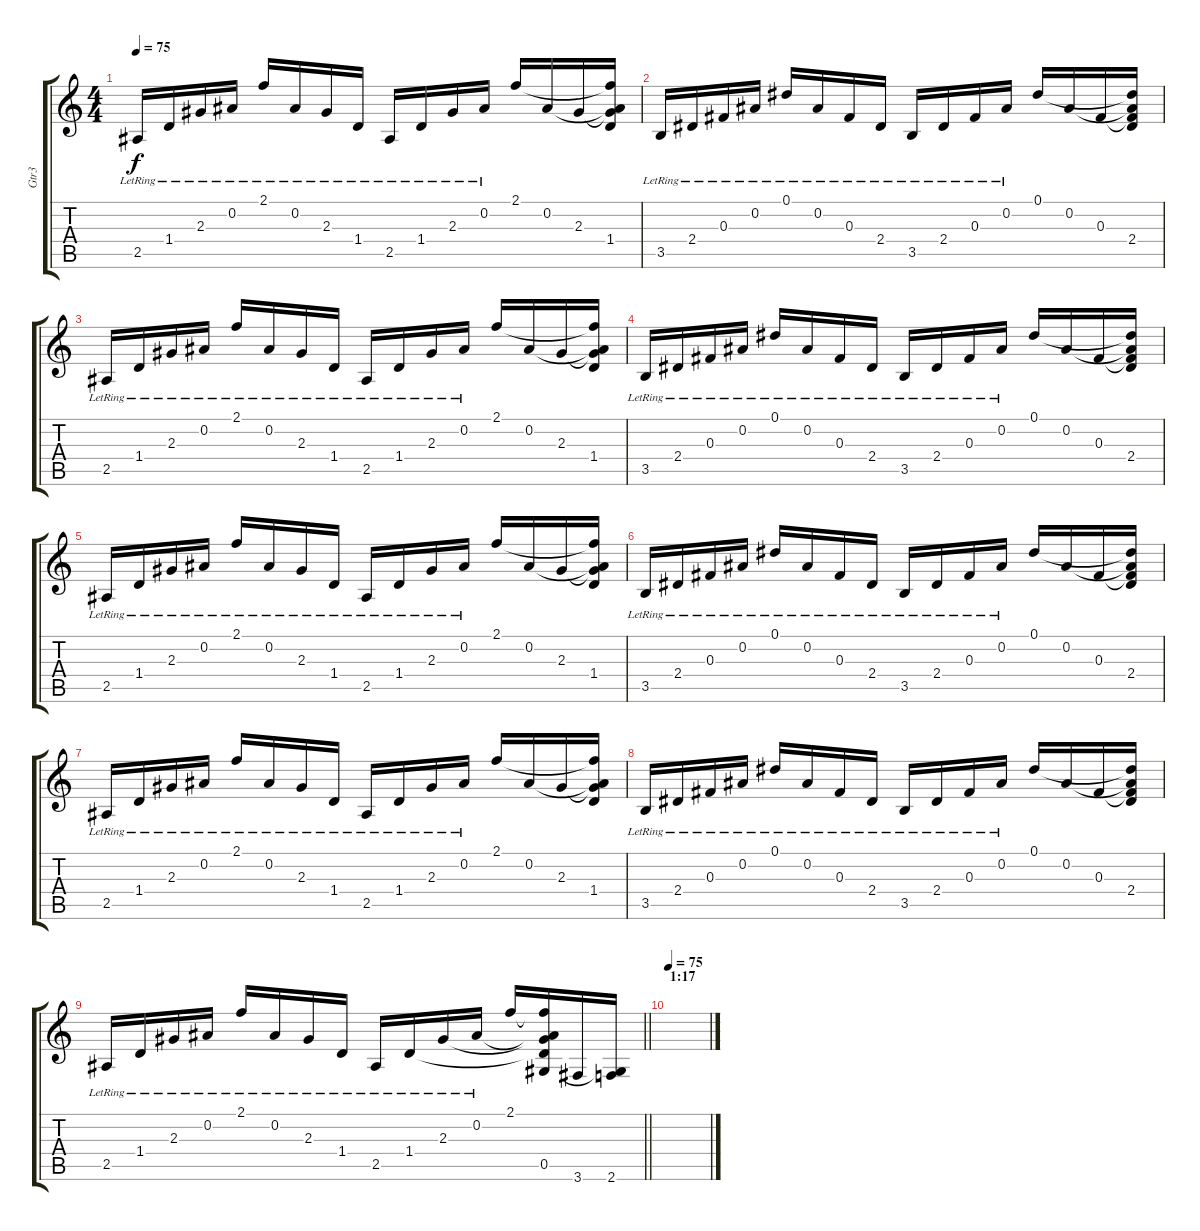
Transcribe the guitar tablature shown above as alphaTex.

\track ("Gtr3" "Gtr3") {instrument overdrivenguitar}
\staff {score tabs}
\tuning (Eb4 Bb3 Gb3 Db3 Ab2 Eb2) {hide}
\ts (4 4)
\tempo 75
\clef g2
\ks c
2.5{lr}.16{dy f} 1.4{lr}.16 2.3{lr}.16 0.2{lr}.16 2.1{lr}.16 0.2{lr}.16 2.3{lr}.16 1.4{lr}.16 2.5{lr}.16 1.4{lr}.16 2.3{lr}.16 0.2{lr}.16 2.1.16 0.2.16 2.3.16 (2.1{t} 0.2{t} 2.3{t} 1.4).16 |
3.5{lr}.16{instrument acousticguitarsteel} 2.4{lr}.16 0.3{lr}.16 0.2{lr}.16 0.1{lr}.16 0.2{lr}.16 0.3{lr}.16 2.4{lr}.16 3.5{lr}.16 2.4{lr}.16 0.3{lr}.16 0.2{lr}.16 0.1.16 0.2.16 0.3.16 (0.1{t} 0.2{t} 0.3{t} 2.4).16 |
2.5{lr}.16 1.4{lr}.16 2.3{lr}.16 0.2{lr}.16 2.1{lr}.16 0.2{lr}.16 2.3{lr}.16 1.4{lr}.16 2.5{lr}.16 1.4{lr}.16 2.3{lr}.16 0.2{lr}.16 2.1.16 0.2.16 2.3.16 (2.1{t} 0.2{t} 2.3{t} 1.4).16 |
3.5{lr}.16{instrument acousticguitarsteel} 2.4{lr}.16 0.3{lr}.16 0.2{lr}.16 0.1{lr}.16 0.2{lr}.16 0.3{lr}.16 2.4{lr}.16 3.5{lr}.16 2.4{lr}.16 0.3{lr}.16 0.2{lr}.16 0.1.16 0.2.16 0.3.16 (0.1{t} 0.2{t} 0.3{t} 2.4).16 |
2.5{lr}.16 1.4{lr}.16 2.3{lr}.16 0.2{lr}.16 2.1{lr}.16 0.2{lr}.16 2.3{lr}.16 1.4{lr}.16 2.5{lr}.16 1.4{lr}.16 2.3{lr}.16 0.2{lr}.16 2.1.16 0.2.16 2.3.16 (2.1{t} 0.2{t} 2.3{t} 1.4).16 |
3.5{lr}.16{instrument acousticguitarsteel} 2.4{lr}.16 0.3{lr}.16 0.2{lr}.16 0.1{lr}.16 0.2{lr}.16 0.3{lr}.16 2.4{lr}.16 3.5{lr}.16 2.4{lr}.16 0.3{lr}.16 0.2{lr}.16 0.1.16 0.2.16 0.3.16 (0.1{t} 0.2{t} 0.3{t} 2.4).16 |
2.5{lr}.16 1.4{lr}.16 2.3{lr}.16 0.2{lr}.16 2.1{lr}.16 0.2{lr}.16 2.3{lr}.16 1.4{lr}.16 2.5{lr}.16 1.4{lr}.16 2.3{lr}.16 0.2{lr}.16 2.1.16 0.2.16 2.3.16 (2.1{t} 0.2{t} 2.3{t} 1.4).16 |
3.5{lr}.16{instrument acousticguitarsteel} 2.4{lr}.16 0.3{lr}.16 0.2{lr}.16 0.1{lr}.16 0.2{lr}.16 0.3{lr}.16 2.4{lr}.16 3.5{lr}.16 2.4{lr}.16 0.3{lr}.16 0.2{lr}.16 0.1.16 0.2.16 0.3.16 (0.1{t} 0.2{t} 0.3{t} 2.4).16 |
\barLineRight lightlight
2.5{lr}.16 1.4{lr}.16 2.3{lr}.16 0.2{lr}.16 2.1{lr}.16 0.2{lr}.16 2.3{lr}.16 1.4{lr}.16 2.5{lr}.16 1.4{lr}.16 2.3{lr}.16 0.2{lr}.16 2.1.16 (2.1{t} 0.2{t} 2.3{t} 1.4{t} 0.5).16 3.6.16 (0.5{t} 2.6).16 |
\section ("" "1:17")
\tempo 75
